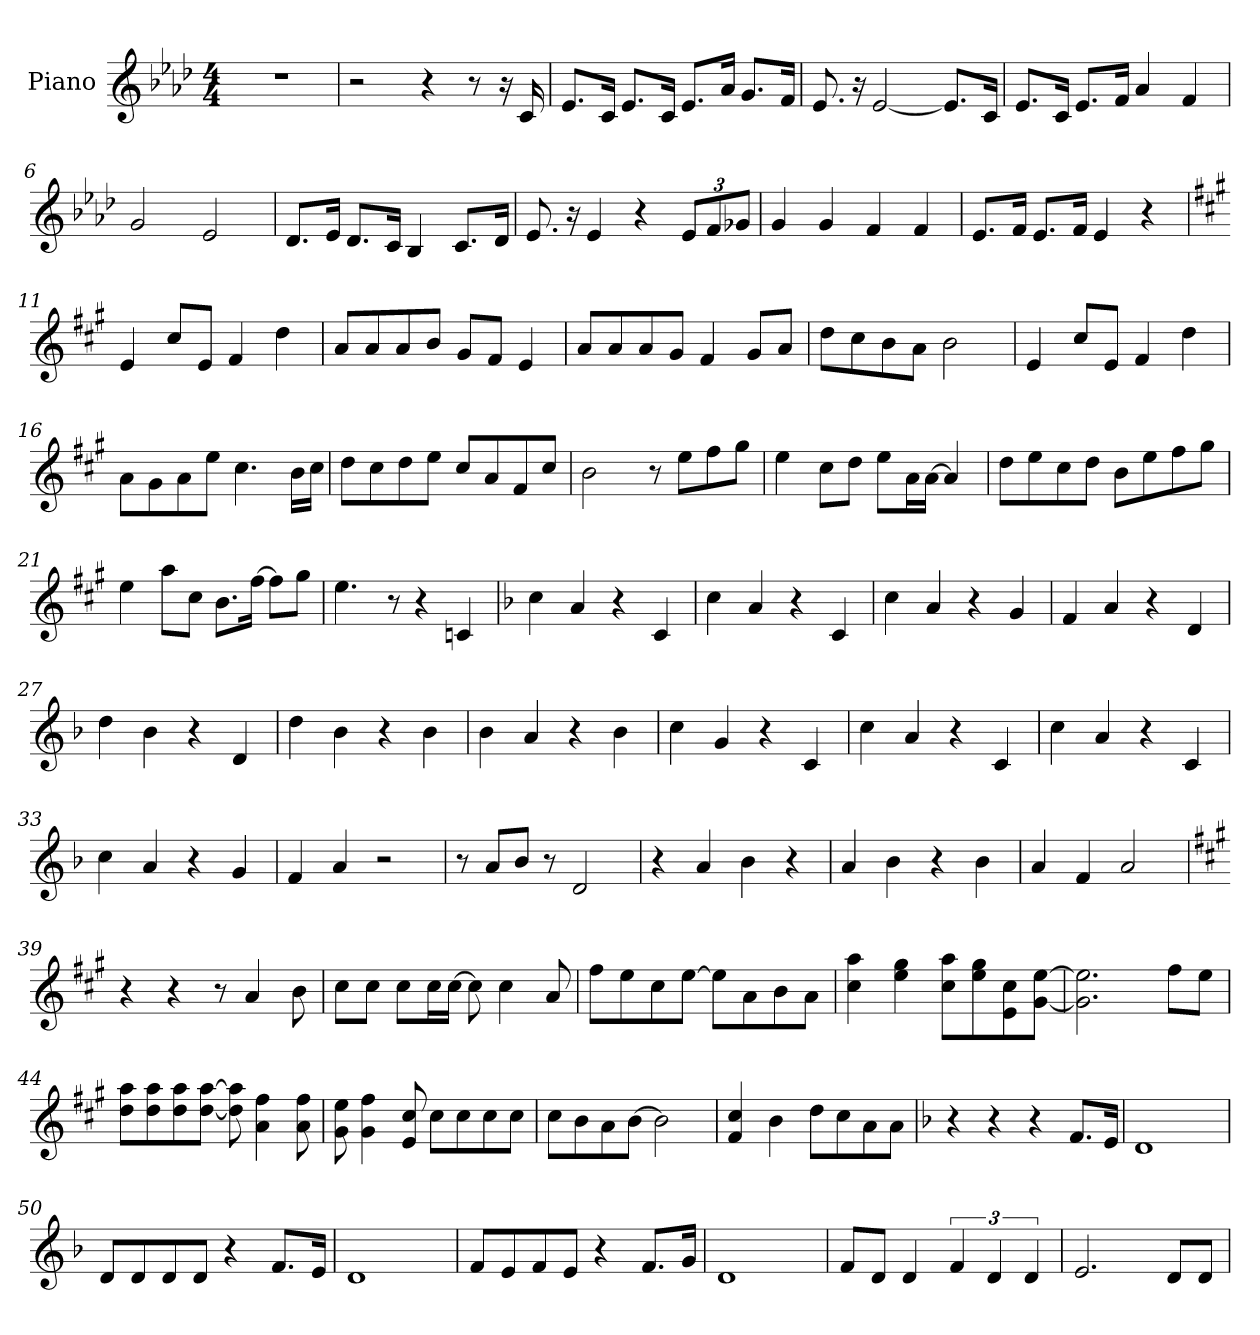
**kern
*part1
*staff1
*I"Piano
*I'Pno.
*clefG2
*k[b-e-a-d-]
*M4/4
=1
1r
=2
2r
4r
8r
16r
16c/
=3
8.e-/L
16c/Jk
8.e-/L
16c/Jk
8.e-/L
16a-/Jk
8.g/L
16f/Jk
=4
8.e-/
16r
[2e-/
8.e-/L]
16c/Jk
=5
8.e-/L
16c/Jk
8.e-/L
16f/Jk
4a-/
4f/
=6
2g/
2e-/
!!LO:LB:g=z
=7
8.d-/L
16e-/Jk
8.d-/L
16c/Jk
4B-/
8.c/L
16d-/Jk
=8
8.e-/
16r
4e-/
4r
*Xbrackettup
12e-/L
12f/
12g-X/J
=9
4g/
4g/
4f/
4f/
=10
8.e-/L
16f/Jk
8.e-/L
16f/Jk
4e-/
4r
=11
*k[f#c#g#]
4e/
8cc#/L
8e/J
4f#/
4dd\
!!LO:LB:g=z
=12
8a/L
8a/
8a/
8b/J
8g#/L
8f#/J
4e/
=13
8a/L
8a/
8a/
8g#/J
4f#/
8g#/L
8a/J
=14
8dd\L
8cc#\
8b\
8a\J
2b\
=15
4e/
8cc#/L
8e/J
4f#/
4dd\
=16
8a\L
8g#\
8a\
8ee\J
4.cc#\
16b\LL
16cc#\JJ
=17
8dd\L
8cc#\
8dd\
8ee\J
8cc#/L
8a/
8f#/
8cc#/J
!!LO:LB:g=z
=18
2b\
8r
8ee\L
8ff#\
8gg#\J
=19
4ee\
8cc#\L
8dd\J
8ee\L
16a\L
[16a\JJ
4a/]
=20
8dd\L
8ee\
8cc#\
8dd\J
8b\L
8ee\
8ff#\
8gg#\J
=21
4ee\
8aa\L
8cc#\J
8.b\L
[16ff#\Jk
8ff#\L]
8gg#\J
=22
4.ee\
8r
4r
4cn/
=23
*k[b-]
4cc\
4a/
4r
4c/
!!LO:LB:g=z
=24
4cc\
4a/
4r
4c/
=25
4cc\
4a/
4r
4g/
=26
4f/
4a/
4r
4d/
=27
4dd\
4b-\
4r
4d/
=28
4dd\
4b-\
4r
4b-\
=29
4b-\
4a/
4r
4b-\
=30
4cc\
4g/
4r
4c/
=31
4cc\
4a/
4r
4c/
=32
4cc\
4a/
4r
4c/
!!LO:LB:g=z
=33
4cc\
4a/
4r
4g/
=34
4f/
4a/
2r
=35
8r
8a/L
8b-/J
8r
2d/
=36
4r
4a/
4b-\
4r
=37
4a/
4b-\
4r
4b-\
=38
4a/
4f/
2a/
=39
*k[f#c#g#]
4r
4r
8r
4a/
8b\
=40
8cc#\L
8cc#\J
8cc#\L
16cc#\L
[16cc#\JJ
8cc#\]
4cc#\
8a/
!!LO:LB:g=z
=41
8ff#\L
8ee\
8cc#\
[8ee\J
8ee\L]
8a\
8b\
8a\J
=42
4cc#\ 4aa\
4ee\ 4gg#\
8cc#\ 8aa\L
8ee\ 8gg#\
8e\ 8cc#\
[8g#\ [8ee\J
=43
2.g#\] 2.ee\]
8ff#\L
8ee\J
=44
8dd\ 8aa\L
8dd\ 8aa\
8dd\ 8aa\
[8dd\ [8aa\J
8dd\] 8aa\]
4a\ 4ff#\
8a\ 8ff#\
=45
8g#\ 8ee\
4g#\ 4ff#\
8e/ 8cc#/
8cc#\L
8cc#\
8cc#\
8cc#\J
=46
8cc#\L
8b\
8a\
[8b\J
2b\]
!!LO:LB:g=z
=47
4f#/ 4cc#/
4b\
8dd\L
8cc#\
8a\
8a\J
=48
*k[b-]
4r
4r
4r
8.f/L
16e/Jk
=49
1d
=50
8d/L
8d/
8d/
8d/J
4r
8.f/L
16e/Jk
=51
1d
=52
8f/L
8e/
8f/
8e/J
4r
8.f/L
16g/Jk
=53
1d
=54
8f/L
8d/J
4d/
*brackettup
6f/
6d/
6d/
!!LO:LB:g=z
=55
2.e/
8d/L
8d/J
=
*-
